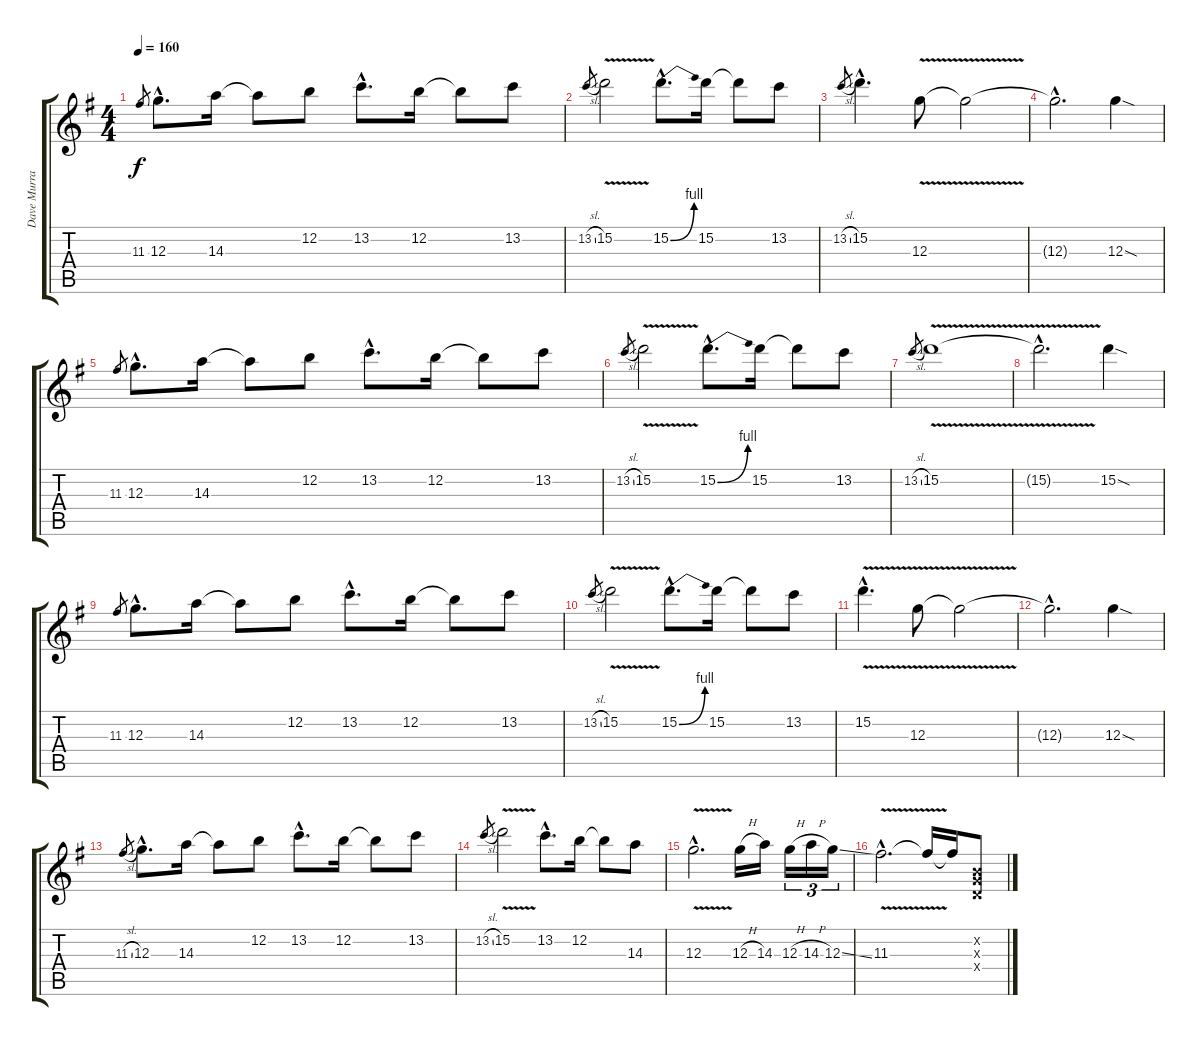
\track ("Dave Murray" "Dave Murra") {instrument overdrivenguitar}
\staff {score tabs}
\tuning (E4 B3 G3 D3 A2 E2) {hide}
\ts (4 4)
\tempo 160
\clef g2
\ks g
11.3.8{gr dy f instrument overdrivenguitar} 12.3{hac}.8{d} 14.3.16 14.3{t}.8 12.2.8 13.2{hac}.8{d} 12.2.16 12.2{t}.8 13.2.8 |
13.2{sl}.8{gr} 15.2{v}.2 15.2{be (bend 0 0 60 4) hac}.8{d} 15.2.16 15.2{t}.8 13.2.8 |
13.2{sl}.8{gr} 15.2{hac}.4{d} 12.3{v}.8 12.3{t}.2 |
12.3{hac t}.2{d} 12.3{sod}.4 |
11.3.8{gr} 12.3{hac}.8{d} 14.3.16 14.3{t}.8 12.2.8 13.2{hac}.8{d} 12.2.16 12.2{t}.8 13.2.8 |
13.2{sl}.8{gr} 15.2{v}.2 15.2{be (bend 0 0 60 4) hac}.8{d} 15.2.16 15.2{t}.8 13.2.8 |
13.2{sl}.8{gr} 15.2{v}.1 |
15.2{hac t}.2{d} 15.2{sod}.4 |
11.3.8{gr} 12.3{hac}.8{d} 14.3.16 14.3{t}.8 12.2.8 13.2{hac}.8{d} 12.2.16 12.2{t}.8 13.2.8 |
13.2{sl}.8{gr} 15.2{v}.2 15.2{be (bend 0 0 60 4) hac}.8{d} 15.2.16 15.2{t}.8 13.2.8 |
15.2{v hac}.4{d} 12.3{v}.8 12.3{t}.2 |
12.3{hac t}.2{d} 12.3{sod}.4 |
11.3{sl}.8{gr} 12.3{hac}.8{d} 14.3.16 14.3{t}.8 12.2.8 13.2{hac}.8{d} 12.2.16 12.2{t}.8 13.2.8 |
13.2{sl}.8{gr} 15.2{v}.2 13.2{hac}.8{d} 12.2.16 12.2{t}.8 14.3.8 |
12.3{v hac}.2{d} 12.3{h}.16 14.3.16 12.3{h}.16{tu (3 2)} 14.3{h}.16{tu (3 2)} 12.3{ss}.16{tu (3 2)} |
11.3{v hac}.2{d} 11.3{t}.16 11.3{t}.16 (0.2{x} 0.3{x} 0.4{x}).8
